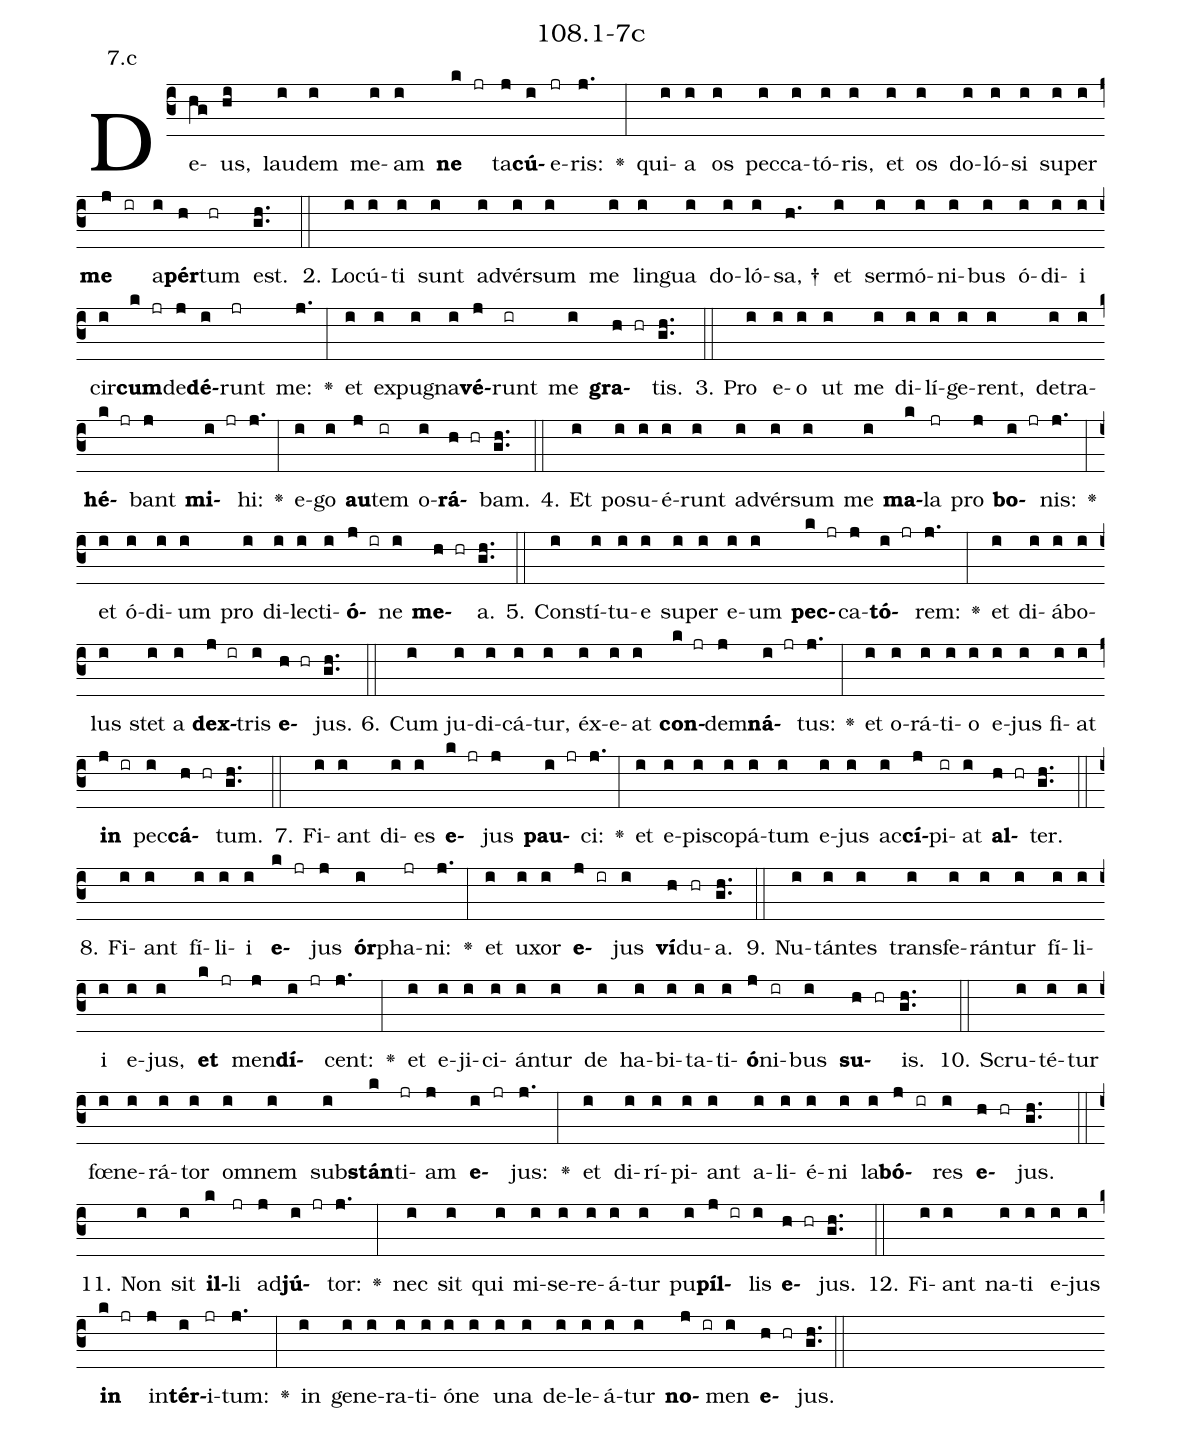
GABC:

name: 108.1-7c;
annotation: 7.c;
%%
(c3)De(hg)us,(hi) lau(i)dem(i) me(i)am(i) <b>ne</b>(k jr) ta(j)<b>cú</b>(i)e(jr)ris:(j.) <v>\greheightstar</v>(:) qui(i)a(i) os(i) pec(i)ca(i)tó(i)ris,(i) et(i) os(i) do(i)ló(i)si(i) su(i)per(i) <b>me</b>(j ir) a(i)<b>pér</b>(h)tum(hr) est.(gh..) (::)
2. Lo(i)cú(i)ti(i) sunt(i) ad(i)vér(i)sum(i) me(i) lin(i)gua(i) do(i)ló(i)sa, †(h.) et(i) ser(i)mó(i)ni(i)bus(i) ó(i)di(i)i(i) cir(i)<b>cum</b>(k jr)de(j)<b>dé</b>(i)runt(jr) me:(j.) <v>\greheightstar</v>(:) et(i) ex(i)pu(i)gna(i)<b>vé</b>(j)runt(ir) me(i) <b>gra</b>(h hr)tis.(gh..) (::)
3. Pro(i) e(i)o(i) ut(i) me(i) di(i)lí(i)ge(i)rent,(i) de(i)tra(i)<b>hé</b>(k jr)bant(j) <b>mi</b>(i jr)hi:(j.) <v>\greheightstar</v>(:) e(i)go(i) <b>au</b>(j)tem(ir) o(i)<b>rá</b>(h hr)bam.(gh..) (::)
4. Et(i) po(i)su(i)é(i)runt(i) ad(i)vér(i)sum(i) me(i) <b>ma</b>(k)la(jr) pro(j) <b>bo</b>(i jr)nis:(j.) <v>\greheightstar</v>(:) et(i) ó(i)di(i)um(i) pro(i) di(i)lec(i)ti(i)<b>ó</b>(j ir)ne(i) <b>me</b>(h hr)a.(gh..) (::)
5. Con(i)stí(i)tu(i)e(i) su(i)per(i) e(i)um(i) <b>pec</b>(k jr)ca(j)<b>tó</b>(i jr)rem:(j.) <v>\greheightstar</v>(:) et(i) di(i)á(i)bo(i)lus(i) stet(i) a(i) <b>dex</b>(j ir)tris(i) <b>e</b>(h hr)jus.(gh..) (::)
6. Cum(i) ju(i)di(i)cá(i)tur,(i) éx(i)e(i)at(i) <b>con</b>(k jr)dem(j)<b>ná</b>(i jr)tus:(j.) <v>\greheightstar</v>(:) et(i) o(i)rá(i)ti(i)o(i) e(i)jus(i) fi(i)at(i) <b>in</b>(j ir) pec(i)<b>cá</b>(h hr)tum.(gh..) (::)
7. Fi(i)ant(i) di(i)es(i) <b>e</b>(k jr)jus(j) <b>pau</b>(i jr)ci:(j.) <v>\greheightstar</v>(:) et(i) e(i)pis(i)co(i)pá(i)tum(i) e(i)jus(i) ac(i)<b>cí</b>(j)pi(ir)at(i) <b>al</b>(h hr)ter.(gh..) (::)
8. Fi(i)ant(i) fí(i)li(i)i(i) <b>e</b>(k jr)jus(j) <b>ór</b>(i)pha(jr)ni:(j.) <v>\greheightstar</v>(:) et(i) u(i)xor(i) <b>e</b>(j ir)jus(i) <b>ví</b>(h)du(hr)a.(gh..) (::)
9. Nu(i)tán(i)tes(i) trans(i)fe(i)rán(i)tur(i) fí(i)li(i)i(i) e(i)jus,(i) <b>et</b>(k jr) men(j)<b>dí</b>(i jr)cent:(j.) <v>\greheightstar</v>(:) et(i) e(i)ji(i)ci(i)án(i)tur(i) de(i) ha(i)bi(i)ta(i)ti(i)<b>ó</b>(j)ni(ir)bus(i) <b>su</b>(h hr)is.(gh..) (::)
10. Scru(i)té(i)tur(i) fœ(i)ne(i)rá(i)tor(i) om(i)nem(i) sub(i)<b>stán</b>(k)ti(jr)am(j) <b>e</b>(i jr)jus:(j.) <v>\greheightstar</v>(:) et(i) di(i)rí(i)pi(i)ant(i) a(i)li(i)é(i)ni(i) la(i)<b>bó</b>(j ir)res(i) <b>e</b>(h hr)jus.(gh..) (::)
11. Non(i) sit(i) <b>il</b>(k)li(jr) ad(j)<b>jú</b>(i jr)tor:(j.) <v>\greheightstar</v>(:) nec(i) sit(i) qui(i) mi(i)se(i)re(i)á(i)tur(i) pu(i)<b>píl</b>(j ir)lis(i) <b>e</b>(h hr)jus.(gh..) (::)
12. Fi(i)ant(i) na(i)ti(i) e(i)jus(i) <b>in</b>(k jr) in(j)<b>tér</b>(i)i(jr)tum:(j.) <v>\greheightstar</v>(:) in(i) ge(i)ne(i)ra(i)ti(i)ó(i)ne(i) u(i)na(i) de(i)le(i)á(i)tur(i) <b>no</b>(j ir)men(i) <b>e</b>(h hr)jus.(gh..) (::)
